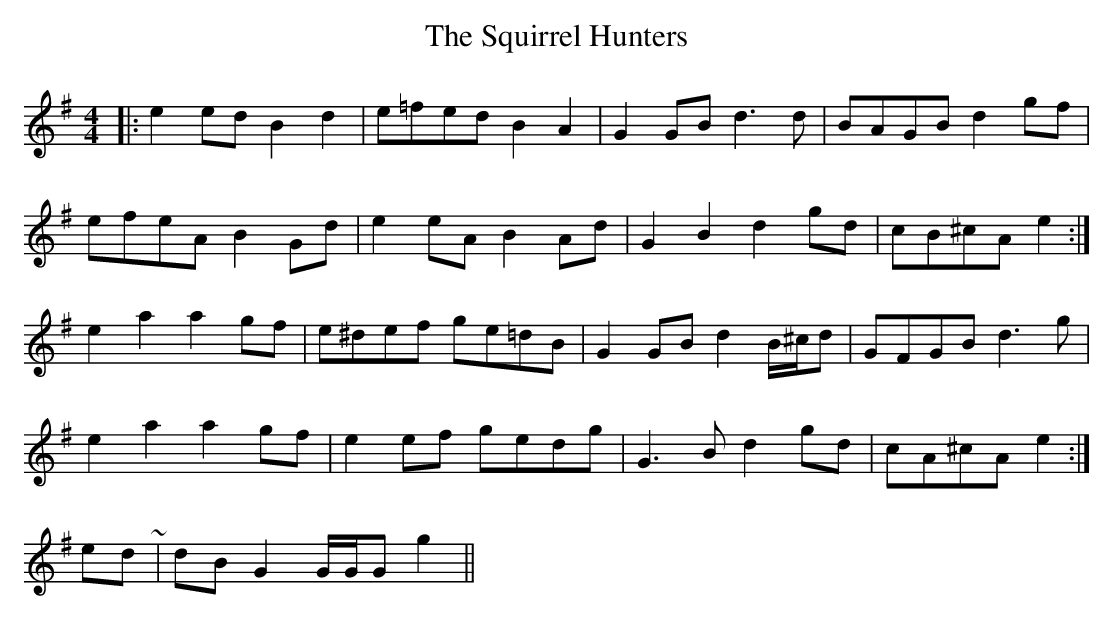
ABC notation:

X:1
T: The Squirrel Hunters
M: 4/4
L: 1/8
K: Gmaj
|:e2 ed B2 d2|e=fed B2 A2|G2 GB d3 d|BAGB d2 gf|
efeA B2 Gd|e2 eA B2 Ad|G2 B2 d2 gd|cB^cA e2:|
e2 a2 a2 gf|e^def ge=dB|G2 GB d2 B/^c/d|GFGB d3 g|
e2 a2 a2 gf|e2 ef gedg|G3 B d2 gd|cA^cA e2:|
& to end ~|dB G2 G/G/G g2||
